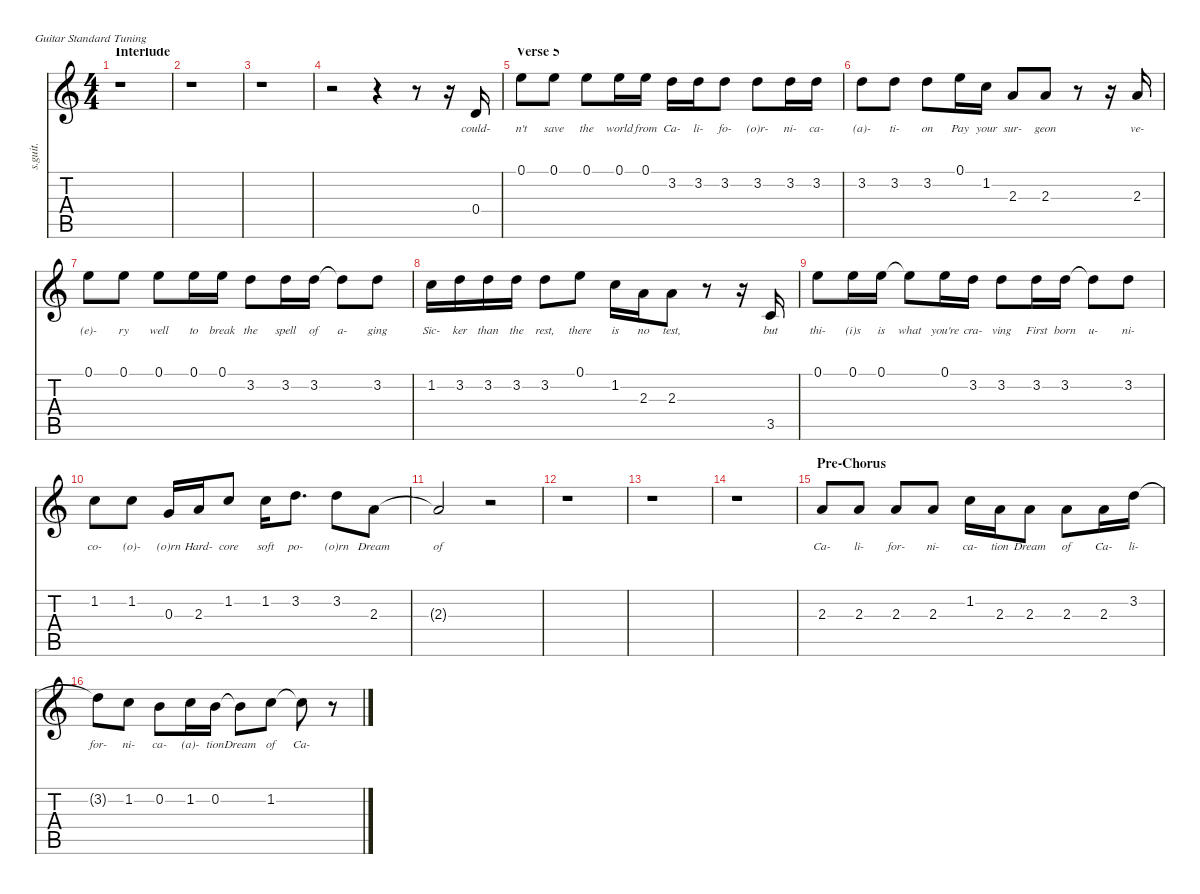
\defaultSystemsLayout 4
\hideDynamics
\bracketExtendMode nobrackets
\track ("A. Kiedis (Vocals)" "s.guit.") {instrument clarinet}
\staff {score tabs}
\tuning (E4 B3 G3 D3 A2 E2)
\displaytranspose 12
\ts (4 4)
\section ("" "Interlude")
\tempo (96 hide)
\clef g2
\ks c
r.1{dy f} |
r.1 |
r.1 |
r.2 r.4 r.8 r.16 0.4.16{lyrics (0 "could-") lyrics (1 "") lyrics (2 "") lyrics (3 "") lyrics (4 "")} |
\section ("" "Verse 5")
0.1.8{lyrics (0 "n't") lyrics (1 "") lyrics (2 "") lyrics (3 "") lyrics (4 "")} 0.1.8{lyrics (0 "save") lyrics (1 "") lyrics (2 "") lyrics (3 "") lyrics (4 "")} 0.1.8{lyrics (0 "the") lyrics (1 "") lyrics (2 "") lyrics (3 "") lyrics (4 "")} 0.1.16{lyrics (0 "world") lyrics (1 "") lyrics (2 "") lyrics (3 "") lyrics (4 "")} 0.1.16{lyrics (0 "from") lyrics (1 "") lyrics (2 "") lyrics (3 "") lyrics (4 "")} 3.2.16{lyrics (0 "Ca-") lyrics (1 "") lyrics (2 "") lyrics (3 "") lyrics (4 "")} 3.2.16{lyrics (0 "li-") lyrics (1 "") lyrics (2 "") lyrics (3 "") lyrics (4 "")} 3.2.8{lyrics (0 "fo-") lyrics (1 "") lyrics (2 "") lyrics (3 "") lyrics (4 "")} 3.2.8{lyrics (0 "(o)r-") lyrics (1 "") lyrics (2 "") lyrics (3 "") lyrics (4 "")} 3.2.16{lyrics (0 "ni-") lyrics (1 "") lyrics (2 "") lyrics (3 "") lyrics (4 "")} 3.2.16{lyrics (0 "ca-") lyrics (1 "") lyrics (2 "") lyrics (3 "") lyrics (4 "")} |
3.2.8{lyrics (0 "(a)-") lyrics (1 "") lyrics (2 "") lyrics (3 "") lyrics (4 "")} 3.2.8{lyrics (0 "ti-") lyrics (1 "") lyrics (2 "") lyrics (3 "") lyrics (4 "")} 3.2.8{lyrics (0 "on") lyrics (1 "") lyrics (2 "") lyrics (3 "") lyrics (4 "")} 0.1.16{lyrics (0 "Pay") lyrics (1 "") lyrics (2 "") lyrics (3 "") lyrics (4 "")} 1.2.16{lyrics (0 "your") lyrics (1 "") lyrics (2 "") lyrics (3 "") lyrics (4 "")} 2.3.8{lyrics (0 "sur-") lyrics (1 "") lyrics (2 "") lyrics (3 "") lyrics (4 "")} 2.3.8{lyrics (0 "geon") lyrics (1 "") lyrics (2 "") lyrics (3 "") lyrics (4 "")} r.8 r.16 2.3.16{lyrics (0 "ve-") lyrics (1 "") lyrics (2 "") lyrics (3 "") lyrics (4 "")} |
0.1.8{lyrics (0 "(e)-") lyrics (1 "") lyrics (2 "") lyrics (3 "") lyrics (4 "")} 0.1.8{lyrics (0 "ry") lyrics (1 "") lyrics (2 "") lyrics (3 "") lyrics (4 "")} 0.1.8{lyrics (0 "well") lyrics (1 "") lyrics (2 "") lyrics (3 "") lyrics (4 "")} 0.1.16{lyrics (0 "to") lyrics (1 "") lyrics (2 "") lyrics (3 "") lyrics (4 "")} 0.1.16{lyrics (0 "break") lyrics (1 "") lyrics (2 "") lyrics (3 "") lyrics (4 "")} 3.2.8{lyrics (0 "the") lyrics (1 "") lyrics (2 "") lyrics (3 "") lyrics (4 "")} 3.2.16{lyrics (0 "spell") lyrics (1 "") lyrics (2 "") lyrics (3 "") lyrics (4 "")} 3.2.16{lyrics (0 "of") lyrics (1 "") lyrics (2 "") lyrics (3 "") lyrics (4 "")} 3.2{t}.8{lyrics (0 "a-") lyrics (1 "") lyrics (2 "") lyrics (3 "") lyrics (4 "")} 3.2.8{lyrics (0 "ging") lyrics (1 "") lyrics (2 "") lyrics (3 "") lyrics (4 "")} |
1.2.16{lyrics (0 "Sic-") lyrics (1 "") lyrics (2 "") lyrics (3 "") lyrics (4 "")} 3.2.16{lyrics (0 "ker") lyrics (1 "") lyrics (2 "") lyrics (3 "") lyrics (4 "")} 3.2.16{lyrics (0 "than") lyrics (1 "") lyrics (2 "") lyrics (3 "") lyrics (4 "")} 3.2.16{lyrics (0 "the") lyrics (1 "") lyrics (2 "") lyrics (3 "") lyrics (4 "")} 3.2.8{lyrics (0 "rest,") lyrics (1 "") lyrics (2 "") lyrics (3 "") lyrics (4 "")} 0.1.8{lyrics (0 "there") lyrics (1 "") lyrics (2 "") lyrics (3 "") lyrics (4 "")} 1.2.16{lyrics (0 "is") lyrics (1 "") lyrics (2 "") lyrics (3 "") lyrics (4 "")} 2.3.16{lyrics (0 "no") lyrics (1 "") lyrics (2 "") lyrics (3 "") lyrics (4 "")} 2.3.8{lyrics (0 "test,") lyrics (1 "") lyrics (2 "") lyrics (3 "") lyrics (4 "")} r.8 r.16 3.5.16{lyrics (0 "but") lyrics (1 "") lyrics (2 "") lyrics (3 "") lyrics (4 "")} |
0.1.8{lyrics (0 "thi-") lyrics (1 "") lyrics (2 "") lyrics (3 "") lyrics (4 "")} 0.1.16{lyrics (0 "(i)s") lyrics (1 "") lyrics (2 "") lyrics (3 "") lyrics (4 "")} 0.1.16{lyrics (0 "is") lyrics (1 "") lyrics (2 "") lyrics (3 "") lyrics (4 "")} 0.1{t}.8{lyrics (0 "what") lyrics (1 "") lyrics (2 "") lyrics (3 "") lyrics (4 "")} 0.1.16{lyrics (0 "you're") lyrics (1 "") lyrics (2 "") lyrics (3 "") lyrics (4 "")} 3.2.16{lyrics (0 "cra-") lyrics (1 "") lyrics (2 "") lyrics (3 "") lyrics (4 "")} 3.2.8{lyrics (0 "ving") lyrics (1 "") lyrics (2 "") lyrics (3 "") lyrics (4 "")} 3.2.16{lyrics (0 "First") lyrics (1 "") lyrics (2 "") lyrics (3 "") lyrics (4 "")} 3.2.16{lyrics (0 "born") lyrics (1 "") lyrics (2 "") lyrics (3 "") lyrics (4 "")} 3.2{t}.8{lyrics (0 "u-") lyrics (1 "") lyrics (2 "") lyrics (3 "") lyrics (4 "")} 3.2.8{lyrics (0 "ni-") lyrics (1 "") lyrics (2 "") lyrics (3 "") lyrics (4 "")} |
1.2.8{lyrics (0 "co-") lyrics (1 "") lyrics (2 "") lyrics (3 "") lyrics (4 "")} 1.2.8{lyrics (0 "(o)-") lyrics (1 "") lyrics (2 "") lyrics (3 "") lyrics (4 "")} 0.3.16{lyrics (0 "(o)rn") lyrics (1 "") lyrics (2 "") lyrics (3 "") lyrics (4 "")} 2.3.16{lyrics (0 "Hard-") lyrics (1 "") lyrics (2 "") lyrics (3 "") lyrics (4 "")} 1.2.8{lyrics (0 "core") lyrics (1 "") lyrics (2 "") lyrics (3 "") lyrics (4 "")} 1.2.16{lyrics (0 "soft") lyrics (1 "") lyrics (2 "") lyrics (3 "") lyrics (4 "")} 3.2.8{d lyrics (0 "po-") lyrics (1 "") lyrics (2 "") lyrics (3 "") lyrics (4 "")} 3.2.8{lyrics (0 "(o)rn") lyrics (1 "") lyrics (2 "") lyrics (3 "") lyrics (4 "")} 2.3.8{lyrics (0 "Dream") lyrics (1 "") lyrics (2 "") lyrics (3 "") lyrics (4 "")} |
2.3{t}.2{lyrics (0 "of") lyrics (1 "") lyrics (2 "") lyrics (3 "") lyrics (4 "")} r.2 |
r.1 |
r.1 |
r.1 |
\section ("" "Pre-Chorus")
2.3.8{lyrics (0 "Ca-") lyrics (1 "") lyrics (2 "") lyrics (3 "") lyrics (4 "")} 2.3.8{lyrics (0 "li-") lyrics (1 "") lyrics (2 "") lyrics (3 "") lyrics (4 "")} 2.3.8{lyrics (0 "for-") lyrics (1 "") lyrics (2 "") lyrics (3 "") lyrics (4 "")} 2.3.8{lyrics (0 "ni-") lyrics (1 "") lyrics (2 "") lyrics (3 "") lyrics (4 "")} 1.2.16{lyrics (0 "ca-") lyrics (1 "") lyrics (2 "") lyrics (3 "") lyrics (4 "")} 2.3.16{lyrics (0 "tion") lyrics (1 "") lyrics (2 "") lyrics (3 "") lyrics (4 "")} 2.3.8{lyrics (0 "Dream") lyrics (1 "") lyrics (2 "") lyrics (3 "") lyrics (4 "")} 2.3.8{lyrics (0 "of") lyrics (1 "") lyrics (2 "") lyrics (3 "") lyrics (4 "")} 2.3.16{lyrics (0 "Ca-") lyrics (1 "") lyrics (2 "") lyrics (3 "") lyrics (4 "")} 3.2.16{lyrics (0 "li-") lyrics (1 "") lyrics (2 "") lyrics (3 "") lyrics (4 "")} |
3.2{t}.8{lyrics (0 "for-") lyrics (1 "") lyrics (2 "") lyrics (3 "") lyrics (4 "")} 1.2.8{lyrics (0 "ni-") lyrics (1 "") lyrics (2 "") lyrics (3 "") lyrics (4 "")} 0.2.8{lyrics (0 "ca-") lyrics (1 "") lyrics (2 "") lyrics (3 "") lyrics (4 "")} 1.2.16{lyrics (0 "(a)-") lyrics (1 "") lyrics (2 "") lyrics (3 "") lyrics (4 "")} 0.2.16{lyrics (0 "tion") lyrics (1 "") lyrics (2 "") lyrics (3 "") lyrics (4 "")} 0.2{t}.8{lyrics (0 "Dream") lyrics (1 "") lyrics (2 "") lyrics (3 "") lyrics (4 "")} 1.2.8{lyrics (0 "of") lyrics (1 "") lyrics (2 "") lyrics (3 "") lyrics (4 "")} 1.2{t}.8{lyrics (0 "Ca-") lyrics (1 "") lyrics (2 "") lyrics (3 "") lyrics (4 "")} r.8
